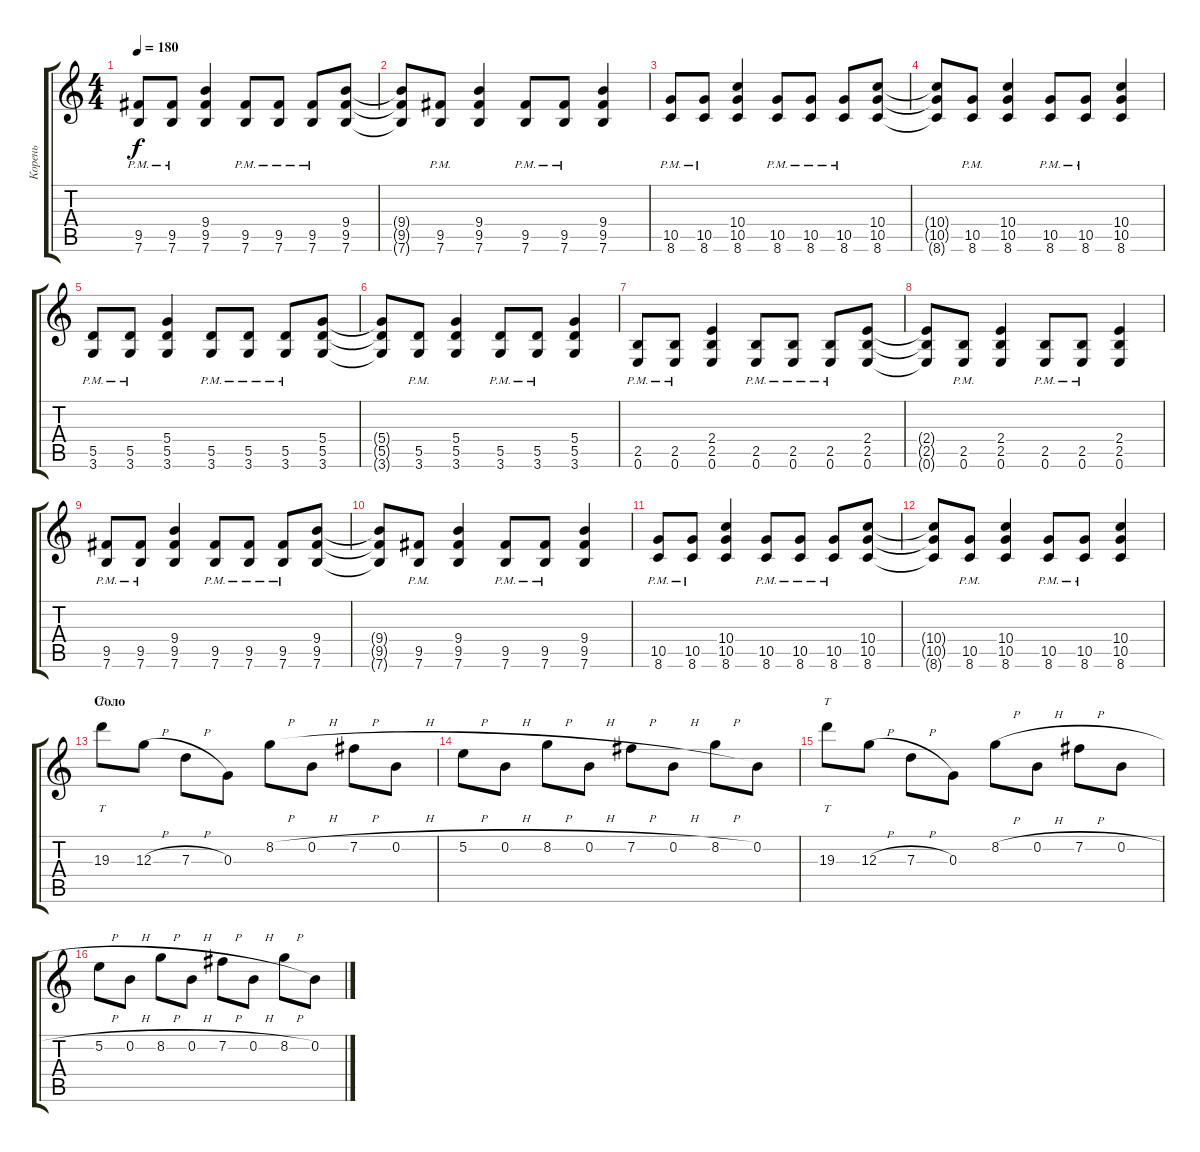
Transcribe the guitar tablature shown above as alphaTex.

\track ("Корень" "Корень") {instrument overdrivenguitar}
\staff {score tabs}
\tuning (E4 B3 G3 D3 A2 E2) {hide}
\ts (4 4)
\tempo 180
\clef g2
\ks c
(9.5{pm} 7.6{pm}).8{dy f volume 13 instrument overdrivenguitar} (9.5{pm} 7.6{pm}).8 (9.4 9.5 7.6).4 (9.5{pm} 7.6{pm}).8 (9.5{pm} 7.6{pm}).8 (9.5{pm} 7.6{pm}).8 (9.4 9.5 7.6).8 |
(9.4{t} 9.5{t} 7.6{t}).8 (9.5{pm} 7.6{pm}).8 (9.4 9.5 7.6).4 (9.5{pm} 7.6{pm}).8 (9.5{pm} 7.6{pm}).8 (9.4 9.5 7.6).4 |
(10.5{pm} 8.6{pm}).8{volume 13 instrument overdrivenguitar} (10.5{pm} 8.6{pm}).8 (10.4 10.5 8.6).4 (10.5{pm} 8.6{pm}).8 (10.5{pm} 8.6{pm}).8 (10.5{pm} 8.6{pm}).8 (10.4 10.5 8.6).8 |
(10.4{t} 10.5{t} 8.6{t}).8 (10.5{pm} 8.6{pm}).8 (10.4 10.5 8.6).4 (10.5{pm} 8.6{pm}).8 (10.5{pm} 8.6{pm}).8 (10.4 10.5 8.6).4 |
(5.5{pm} 3.6{pm}).8{volume 13 instrument overdrivenguitar} (5.5{pm} 3.6{pm}).8 (5.4 5.5 3.6).4 (5.5{pm} 3.6{pm}).8 (5.5{pm} 3.6{pm}).8 (5.5{pm} 3.6{pm}).8 (5.4 5.5 3.6).8 |
(5.4{t} 5.5{t} 3.6{t}).8 (5.5{pm} 3.6{pm}).8 (5.4 5.5 3.6).4 (5.5{pm} 3.6{pm}).8 (5.5{pm} 3.6{pm}).8 (5.4 5.5 3.6).4 |
(2.5{pm} 0.6{pm}).8{volume 13 instrument overdrivenguitar} (2.5{pm} 0.6{pm}).8 (2.4 2.5 0.6).4 (2.5{pm} 0.6{pm}).8 (2.5{pm} 0.6{pm}).8 (2.5{pm} 0.6{pm}).8 (2.4 2.5 0.6).8 |
(2.4{t} 2.5{t} 0.6{t}).8 (2.5{pm} 0.6{pm}).8 (2.4 2.5 0.6).4 (2.5{pm} 0.6{pm}).8 (2.5{pm} 0.6{pm}).8 (2.4 2.5 0.6).4 |
(9.5{pm} 7.6{pm}).8{volume 13 instrument overdrivenguitar} (9.5{pm} 7.6{pm}).8 (9.4 9.5 7.6).4 (9.5{pm} 7.6{pm}).8 (9.5{pm} 7.6{pm}).8 (9.5{pm} 7.6{pm}).8 (9.4 9.5 7.6).8 |
(9.4{t} 9.5{t} 7.6{t}).8 (9.5{pm} 7.6{pm}).8 (9.4 9.5 7.6).4 (9.5{pm} 7.6{pm}).8 (9.5{pm} 7.6{pm}).8 (9.4 9.5 7.6).4 |
(10.5{pm} 8.6{pm}).8{volume 13 instrument overdrivenguitar} (10.5{pm} 8.6{pm}).8 (10.4 10.5 8.6).4 (10.5{pm} 8.6{pm}).8 (10.5{pm} 8.6{pm}).8 (10.5{pm} 8.6{pm}).8 (10.4 10.5 8.6).8 |
(10.4{t} 10.5{t} 8.6{t}).8 (10.5{pm} 8.6{pm}).8 (10.4 10.5 8.6).4 (10.5{pm} 8.6{pm}).8 (10.5{pm} 8.6{pm}).8 (10.4 10.5 8.6).4 |
\section ("" "Соло")
19.3.8{tt} 12.3{h}.8 7.3{h}.8 0.3.8 8.2{h}.8 0.2{h}.8 7.2{h}.8 0.2{h}.8 |
5.2{h}.8 0.2{h}.8 8.2{h}.8 0.2{h}.8 7.2{h}.8 0.2{h}.8 8.2{h}.8 0.2.8 |
19.3.8{tt} 12.3{h}.8 7.3{h}.8 0.3.8 8.2{h}.8 0.2{h}.8 7.2{h}.8 0.2{h}.8 |
5.2{h}.8 0.2{h}.8 8.2{h}.8 0.2{h}.8 7.2{h}.8 0.2{h}.8 8.2{h}.8 0.2.8
